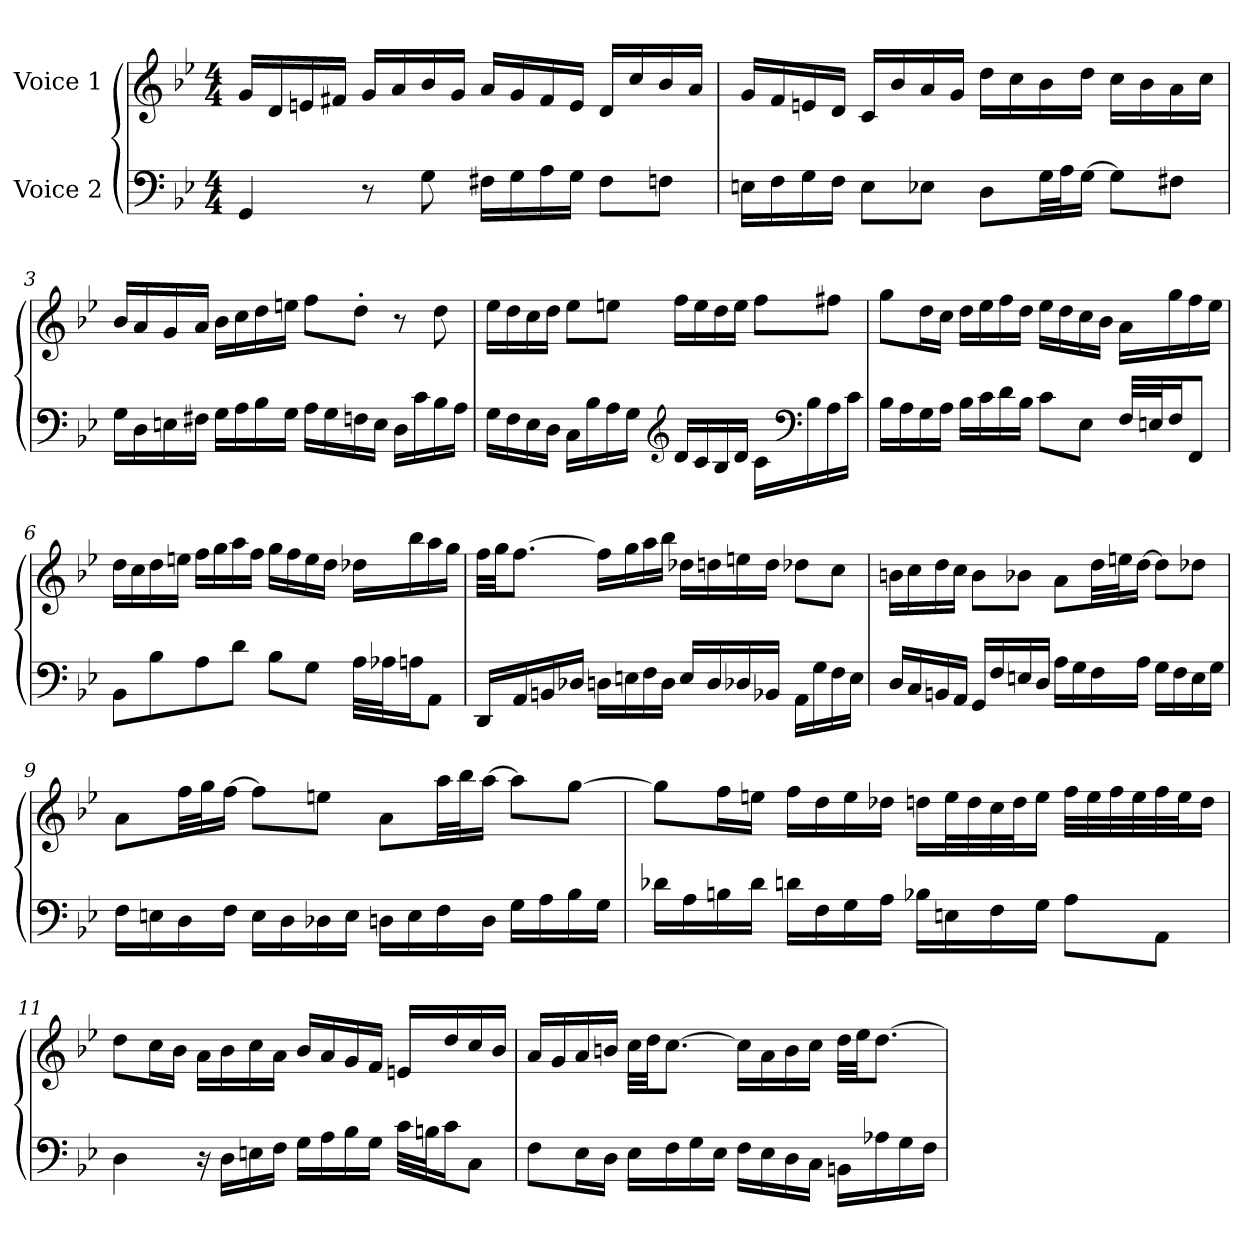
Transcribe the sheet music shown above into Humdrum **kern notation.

**kern	**kern
*part2	*part1
*staff2	*staff1
*I"Voice 2	*I"Voice 1
*clefF4	*clefG2
*k[b-e-]	*k[b-e-]
*M4/4	*M4/4
*MM80	*MM80
=1	=1
4GG/	16g/LL
.	16d/
.	16en/
.	16f#X/JJ
8r	16g/LL
.	16a/
8G\	16b-/
.	16g/JJ
16F#X\LL	16a/LL
16G\	16g/
16A\	16f#/
16G\JJ	16e/JJ
8F#\L	16d/LL
.	16cc/
8Fn\J	16b-/
.	16a/JJ
=2	=2
16En\LL	16g/LL
16F\	16f/
16G\	16en/
16F\JJ	16d/JJ
8E\L	16c/LL
.	16b-/
8E-X\J	16a/
.	16g/JJ
8D\L	16dd\LL
.	16cc\
32G\LL	16b-\
32A\J	.
[16G\JJ	16dd\JJ
8G\L]	16cc\LL
.	16b-\
8F#X\J	16a\
.	16cc\JJ
=3	=3
16G\LL	16b-/LL
16D\	16a/
16En\	16g/
16F#X\JJ	16a/JJ
16G\LL	16b-\LL
16A\	16cc\
16B-\	16dd\
16G\JJ	16een\JJ
16A\LL	8ff\L
16G\	.
16Fn\	8dd'\J
16E\JJ	.
16D\LL	8r
16c\	.
16B-\	8dd\
16A\JJ	.
=4	=4
16G\LL	16ee-\LL
16F\	16dd\
16E-\	16cc\
16D\JJ	16dd\JJ
16C\LL	8ee-\L
16B-\	.
16A\	8een\J
16G\JJ	.
*clefG2	*
16d/LL	16ff\LL
16c/	16ee\
16B-/	16dd\
16d/JJ	16ee\JJ
16c\LL	8ff\L
*clefF4	*
16B-\	.
16A\	8ff#X\J
16c\JJ	.
=5	=5
16B-\LL	8gg\L
16A\	.
16G\	16dd\L
16A\JJ	16cc\JJ
16B-\LL	16dd\LL
16c\	16ee-\
16d\	16ff\
16B-\JJ	16dd\JJ
8c\L	16ee-\LL
.	16dd\
8E-\J	16cc\
.	16b-\JJ
32F/LLL	16a\LL
32En/J	.
16F/J	16gg\
8FF/J	16ff\
.	16ee-\JJ
=6	=6
8BB-\L	16dd\LL
.	16cc\
8B-\	16dd\
.	16een\JJ
8A\	16ff\LL
.	16gg\
8d\J	16aa\
.	16ff\JJ
8B-\L	16gg\LL
.	16ff\
8G\J	16ee\
.	16dd\JJ
32A\LLL	16dd-X\LL
32A-X\J	.
16An\J	16bb-\
8AA\J	16aa\
.	16gg\JJ
=7	=7
16DD/LL	32ff\LLL
.	32gg\JJ
16AA/	[8.ff\J
16BBn/	.
16D-X/JJ	.
16Dn\LL	16ff\LL]
16En\	16gg\
16F\	16aa\
16D\JJ	16bb-\JJ
16E/LL	16dd-X\LL
16D/	16ddn\
16D-X/	16een\
16BB-X/JJ	16dd\JJ
16AA\LL	8dd-X\L
16G\	.
16F\	8cc\J
16E\JJ	.
=8	=8
16D/LL	16bn\LL
16C/	16cc\
16BBn/	16dd\
16AA/JJ	16cc\JJ
16GG/LL	8b\L
16F/	.
16En/	8b-X\J
16D/JJ	.
16A\LL	8a\L
16G\	.
16F\	32dd\LL
.	32een\J
16A\JJ	[16dd\JJ
16G\LL	8dd\L]
16F\	.
16E\	8dd-X\J
16G\JJ	.
=9	=9
16F\LL	8a\L
16En\	.
16D\	32ff\LL
.	32gg\J
16F\JJ	[16ff\JJ
16E\LL	8ff\L]
16D\	.
16D-X\	8een\J
16E\JJ	.
16Dn\LL	8a\L
16E\	.
16F\	32aa\LL
.	32bb-\J
16D\JJ	[16aa\JJ
16G\LL	8aa\L]
16A\	.
16B-\	[8gg\J
16G\JJ	.
=10	=10
16d-X\LL	8gg\L]
16A\	.
16Bn\	16ff\L
16d-\JJ	16een\JJ
16dn\LL	16ff\LL
16F\	16dd\
16G\	16ee\
16A\JJ	16dd-X\JJ
16B-X\LL	16ddn\LL
16En\	32ee\L
.	32dd\
16F\	32cc\
.	32dd\J
16G\JJ	16ee\JJ
8A\L	32ff\LLL
.	32ee\
.	32ff\
.	32ee\
8AA\J	32ff\
.	32ee\J
.	16dd\JJ
=11	=11
4D\	8dd\L
.	16cc\L
.	16b-\JJ
16r	16a\LL
16D\LL	16b-\
16En\	16cc\
16F\JJ	16a\JJ
16G\LL	16b-/LL
16A\	16a/
16B-\	16g/
16G\JJ	16f/JJ
32c\LLL	16en/LL
32Bn\J	.
16c\J	16dd/
8C\J	16cc/
.	16b-/JJ
=12	=12
8F\L	16a/LL
.	16g/
16E-\L	16a/
16D\JJ	16bn/JJ
16E-\LL	32cc\LLL
.	32dd\JJ
16F\	[8.cc\J
16G\	.
16E-\JJ	.
16F\LL	16cc\LL]
16E-\	16a\
16D\	16b\
16C\JJ	16cc\JJ
16BBn\LL	32dd\LLL
.	32ee-\JJ
16A-X\	[8.dd\J
16G\	.
16F\JJ	.
=	=
*-	*-
